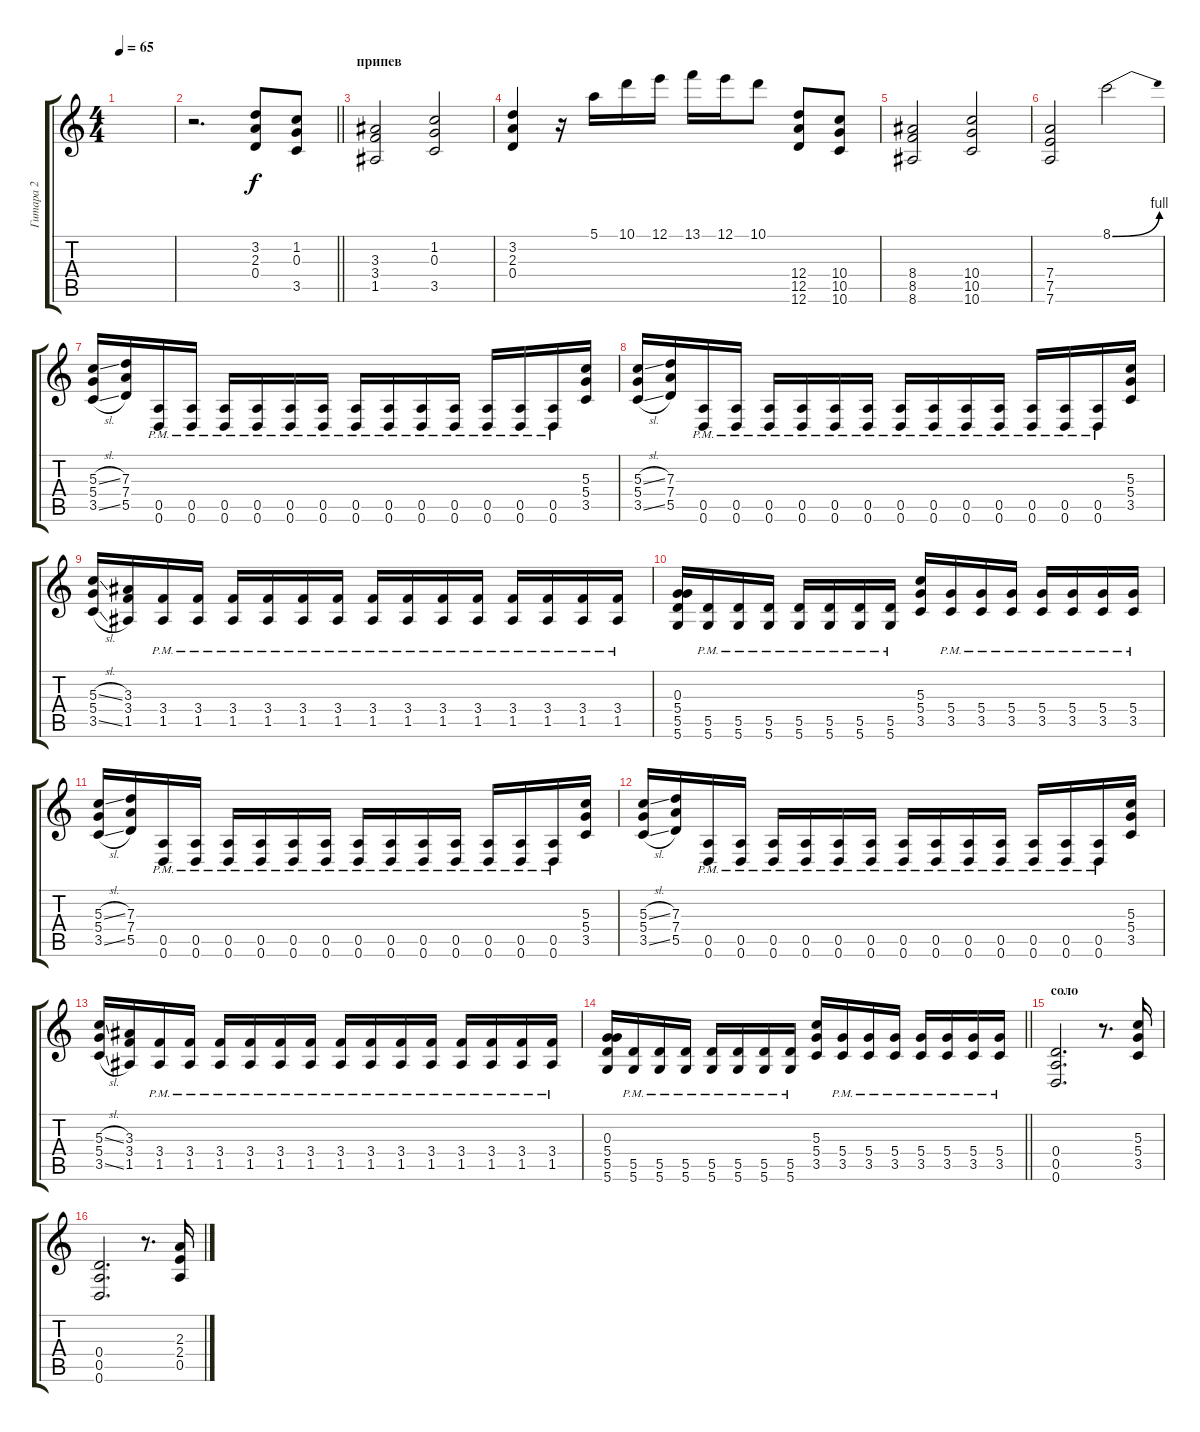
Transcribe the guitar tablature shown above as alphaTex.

\track ("Гитара 2" "Гитара 2") {instrument distortionguitar}
\staff {score tabs}
\tuning (E4 B3 G3 D3 A2 D2) {hide}
\ts (4 4)
\tempo 65
\clef g2
\ks c
|
\barLineRight lightlight
r.2{d} (3.2 2.3 0.4).8 (1.2 0.3 3.5).8 |
\section ("" "припев")
(3.3 3.4 1.5).2 (1.2 0.3 3.5).2 |
(3.2 2.3 0.4).4 r.16 5.1.16 10.1.16 12.1.16 13.1.16 12.1.16 10.1.8 (12.4 12.5 12.6).8 (10.4 10.5 10.6).8 |
(8.4 8.5 8.6).2 (10.4 10.5 10.6).2 |
(7.4 7.5 7.6).2 8.1{be (bend 0 0 60 4)}.2 |
(5.3{sl} 5.4 3.5{sl}).16 (7.3 7.4 5.5).16 (0.5{pm} 0.6{pm}).16 (0.5{pm} 0.6{pm}).16 (0.5{pm} 0.6{pm}).16 (0.5{pm} 0.6{pm}).16 (0.5{pm} 0.6{pm}).16 (0.5{pm} 0.6{pm}).16 (0.5{pm} 0.6{pm}).16 (0.5{pm} 0.6{pm}).16 (0.5{pm} 0.6{pm}).16 (0.5{pm} 0.6{pm}).16 (0.5{pm} 0.6{pm}).16 (0.5{pm} 0.6{pm}).16 (0.5{pm} 0.6{pm}).16 (5.3 5.4 3.5).16 |
(5.3{sl} 5.4 3.5{sl}).16 (7.3 7.4 5.5).16 (0.5{pm} 0.6{pm}).16 (0.5{pm} 0.6{pm}).16 (0.5{pm} 0.6{pm}).16 (0.5{pm} 0.6{pm}).16 (0.5{pm} 0.6{pm}).16 (0.5{pm} 0.6{pm}).16 (0.5{pm} 0.6{pm}).16 (0.5{pm} 0.6{pm}).16 (0.5{pm} 0.6{pm}).16 (0.5{pm} 0.6{pm}).16 (0.5{pm} 0.6{pm}).16 (0.5{pm} 0.6{pm}).16 (0.5{pm} 0.6{pm}).16 (5.3 5.4 3.5).16 |
(5.3{sl} 5.4 3.5{sl}).16 (3.3 3.4 1.5).16 (3.4{pm} 1.5{pm}).16 (3.4{pm} 1.5{pm}).16 (3.4{pm} 1.5{pm}).16 (3.4{pm} 1.5{pm}).16 (3.4{pm} 1.5{pm}).16 (3.4{pm} 1.5{pm}).16 (3.4{pm} 1.5{pm}).16 (3.4{pm} 1.5{pm}).16 (3.4{pm} 1.5{pm}).16 (3.4{pm} 1.5{pm}).16 (3.4{pm} 1.5{pm}).16 (3.4{pm} 1.5{pm}).16 (3.4{pm} 1.5{pm}).16 (3.4{pm} 1.5{pm}).16 |
(0.3 5.4 5.5 5.6).16 (5.5{pm} 5.6{pm}).16 (5.5{pm} 5.6{pm}).16 (5.5{pm} 5.6{pm}).16 (5.5{pm} 5.6{pm}).16 (5.5{pm} 5.6{pm}).16 (5.5{pm} 5.6{pm}).16 (5.5{pm} 5.6{pm}).16 (5.3 5.4 3.5).16 (5.4{pm} 3.5{pm}).16 (5.4{pm} 3.5{pm}).16 (5.4{pm} 3.5{pm}).16 (5.4{pm} 3.5{pm}).16 (5.4{pm} 3.5{pm}).16 (5.4{pm} 3.5{pm}).16 (5.4{pm} 3.5{pm}).16 |
(5.3{sl} 5.4 3.5{sl}).16 (7.3 7.4 5.5).16 (0.5{pm} 0.6{pm}).16 (0.5{pm} 0.6{pm}).16 (0.5{pm} 0.6{pm}).16 (0.5{pm} 0.6{pm}).16 (0.5{pm} 0.6{pm}).16 (0.5{pm} 0.6{pm}).16 (0.5{pm} 0.6{pm}).16 (0.5{pm} 0.6{pm}).16 (0.5{pm} 0.6{pm}).16 (0.5{pm} 0.6{pm}).16 (0.5{pm} 0.6{pm}).16 (0.5{pm} 0.6{pm}).16 (0.5{pm} 0.6{pm}).16 (5.3 5.4 3.5).16 |
(5.3{sl} 5.4 3.5{sl}).16 (7.3 7.4 5.5).16 (0.5{pm} 0.6{pm}).16 (0.5{pm} 0.6{pm}).16 (0.5{pm} 0.6{pm}).16 (0.5{pm} 0.6{pm}).16 (0.5{pm} 0.6{pm}).16 (0.5{pm} 0.6{pm}).16 (0.5{pm} 0.6{pm}).16 (0.5{pm} 0.6{pm}).16 (0.5{pm} 0.6{pm}).16 (0.5{pm} 0.6{pm}).16 (0.5{pm} 0.6{pm}).16 (0.5{pm} 0.6{pm}).16 (0.5{pm} 0.6{pm}).16 (5.3 5.4 3.5).16 |
(5.3{sl} 5.4 3.5{sl}).16 (3.3 3.4 1.5).16 (3.4{pm} 1.5{pm}).16 (3.4{pm} 1.5{pm}).16 (3.4{pm} 1.5{pm}).16 (3.4{pm} 1.5{pm}).16 (3.4{pm} 1.5{pm}).16 (3.4{pm} 1.5{pm}).16 (3.4{pm} 1.5{pm}).16 (3.4{pm} 1.5{pm}).16 (3.4{pm} 1.5{pm}).16 (3.4{pm} 1.5{pm}).16 (3.4{pm} 1.5{pm}).16 (3.4{pm} 1.5{pm}).16 (3.4{pm} 1.5{pm}).16 (3.4{pm} 1.5{pm}).16 |
\barLineRight lightlight
(0.3 5.4 5.5 5.6).16 (5.5{pm} 5.6{pm}).16 (5.5{pm} 5.6{pm}).16 (5.5{pm} 5.6{pm}).16 (5.5{pm} 5.6{pm}).16 (5.5{pm} 5.6{pm}).16 (5.5{pm} 5.6{pm}).16 (5.5{pm} 5.6{pm}).16 (5.3 5.4 3.5).16 (5.4{pm} 3.5{pm}).16 (5.4{pm} 3.5{pm}).16 (5.4{pm} 3.5{pm}).16 (5.4{pm} 3.5{pm}).16 (5.4{pm} 3.5{pm}).16 (5.4{pm} 3.5{pm}).16 (5.4{pm} 3.5{pm}).16 |
\section ("" "соло")
(0.4 0.5 0.6).2{d} r.8{d} (5.3 5.4 3.5).16 |
(0.4 0.5 0.6).2{d} r.8{d} (2.3 2.4 0.5).16
